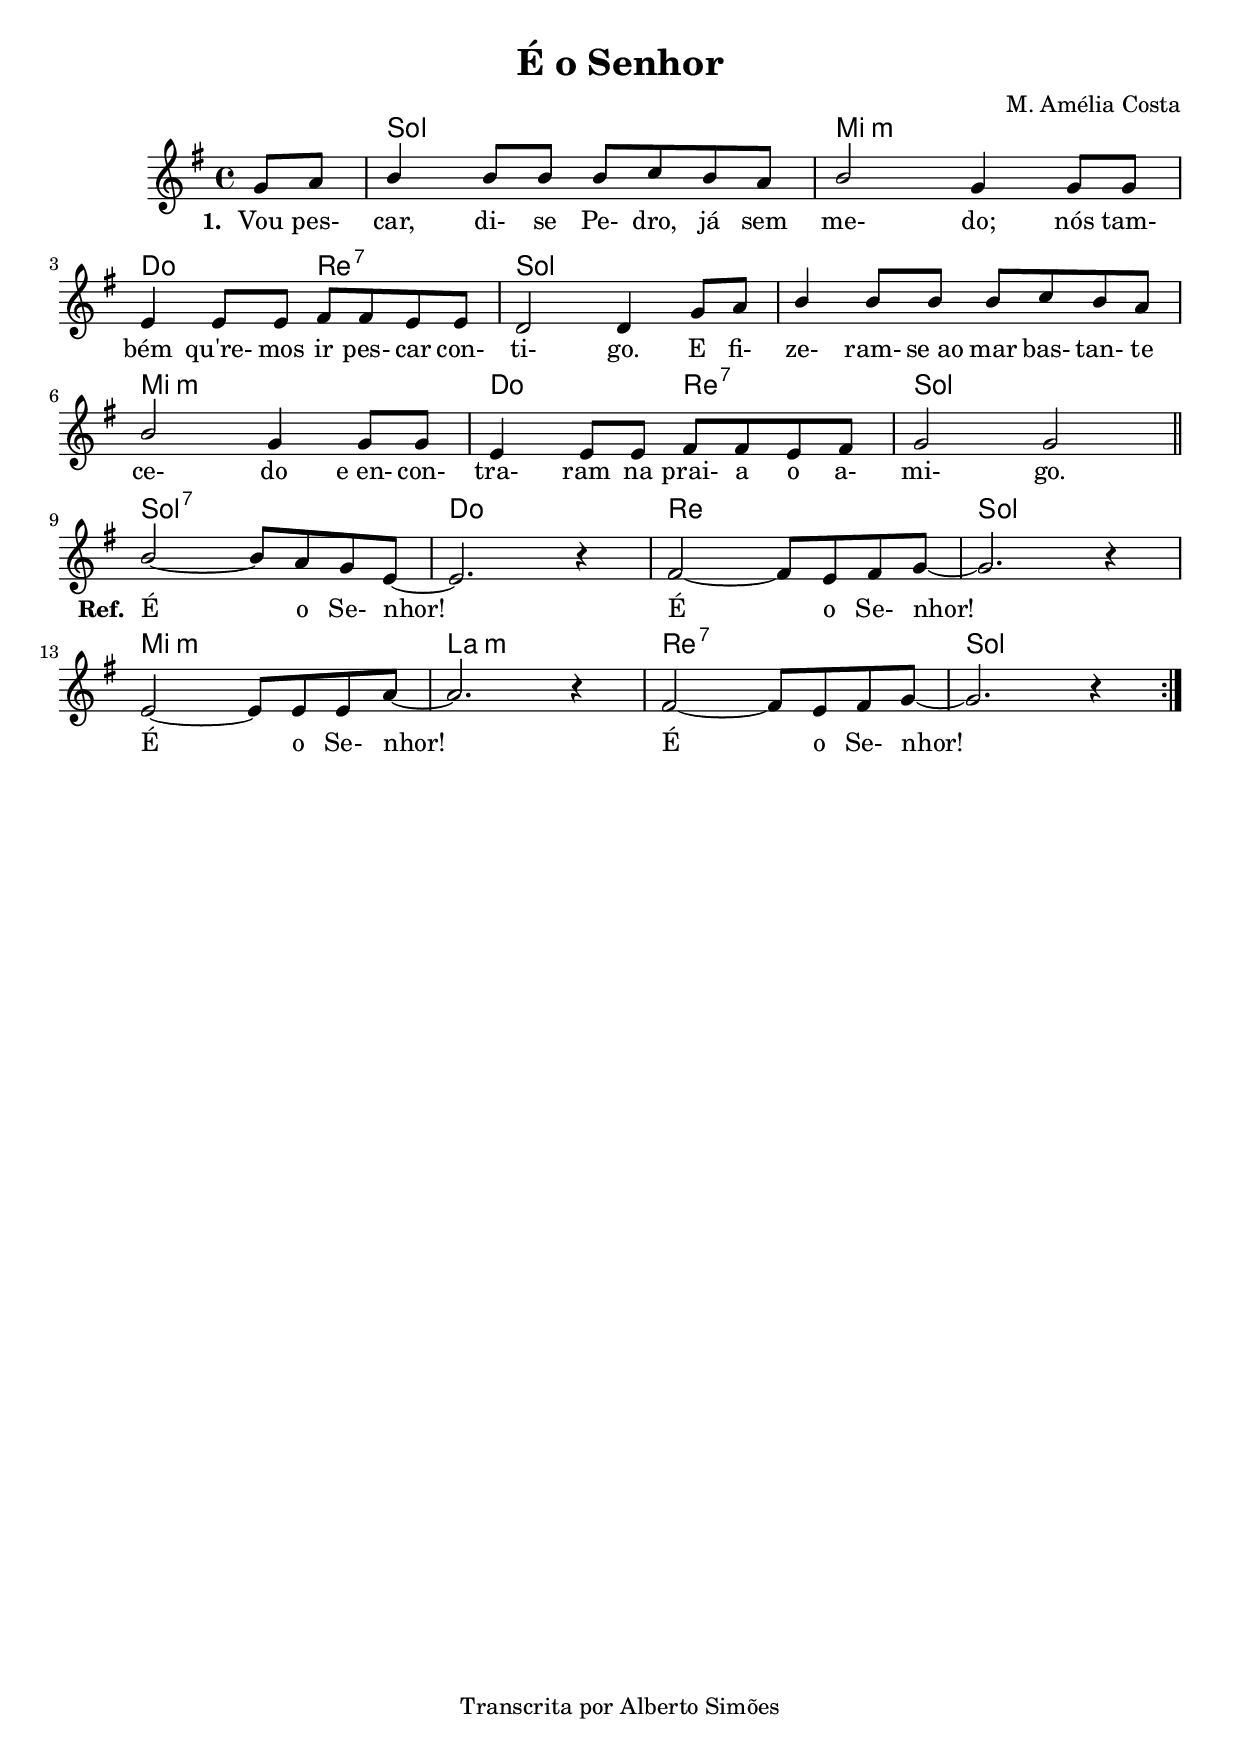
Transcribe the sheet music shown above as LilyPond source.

\version "2.14.0"

\header {
  title = "É o Senhor"
  
  composer = "M. Amélia Costa"
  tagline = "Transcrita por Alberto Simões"

  ocasioes = "misc"
  seccao   = "misc"
}


melody = \relative c'' {
  \time 4/4
  \key g \major

  \stemUp
  
  \partial 4 g8[ a] |
  b4 b8[ b] b[ c b a] |
  b2 g4 g8[ g] |
  \break

  e4 e8[ e] fis[ fis e e] |
  d2 d4 g8[ a]|
  b4 b8[ b] b[ c b a]|
  \break
  b2 g4 g8[ g]|
  e4 e8[ e] fis[ fis e fis] |
  g2 g \bar "||"

  \break
  \repeat volta 2 {
    b2 ~ b8[ a g e] ~ | e2. r4 |
    fis2 ~ fis8[ e fis g] ~ | g2. r4 |

    \break

    e2 ~ e8[ e e a] ~ | a2. r4 |
    fis2 ~ fis8[ e fis g] ~ | g2. r4 
  }
}

text = {
  \set stanza = #"1. "
  \lyricmode {
    Vou pes- car, di- se Pe- dro, já sem me- do;
    nós tam- bém qu're- mos ir pes- car con- ti- go.
    E fi- ze- ram- se_ao mar bas- tan- te ce- do
    e_en- con- tra- ram na prai- a o a- mi- go.
  }
  \set stanza = #"Ref. "
  \lyricmode {
    É o Se- nhor!
    É o Se- nhor!
    É o Se- nhor!
    É o Se- nhor!
  }
}


\score {
  <<
    \chords {
      \italianChords
      s4 g1 e:m c2 d:7 g\breve
      e1:m c2 d:7 g1
      g:7 c d g e:m a:m d:7 g
    }
    \new Voice = "mel" \melody
    \new Lyrics \lyricsto mel \text
  >>
  \layout {
    \context {
      \Staff \RemoveEmptyStaves 
      \override VerticalAxisGroup #'remove-first = ##t
    }
  }
  \midi {
    \context {
      \Score
      tempoWholesPerMinute = #(ly:make-moment 90 4)
    }
  }
}


